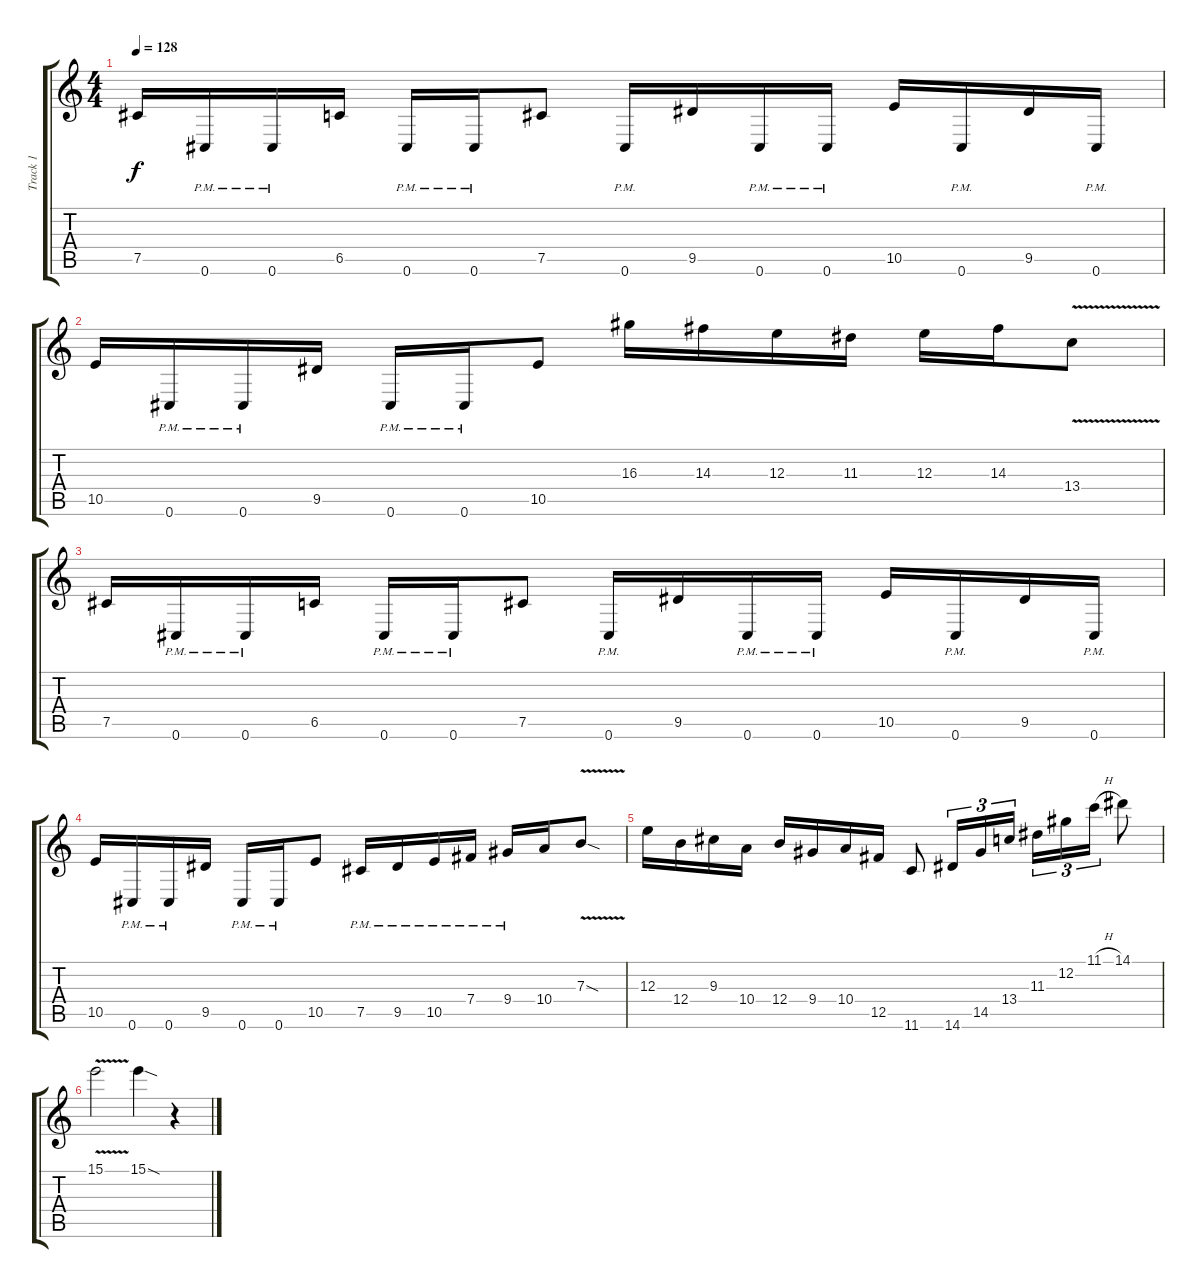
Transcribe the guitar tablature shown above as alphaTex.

\track ("Track 1" "Track 1") {instrument distortionguitar}
\staff {score tabs}
\tuning (Db4 Ab3 E3 B2 Gb2 Db2) {hide}
\ts (4 4)
\tempo 128
\clef g2
\ks c
7.5.16{dy f} 0.6{pm}.16 0.6{pm}.16 6.5.16 0.6{pm}.16 0.6{pm}.16 7.5.8 0.6{pm}.16 9.5.16 0.6{pm}.16 0.6{pm}.16 10.5.16 0.6{pm}.16 9.5.16 0.6{pm}.16 |
10.5.16 0.6{pm}.16 0.6{pm}.16 9.5.16 0.6{pm}.16 0.6{pm}.16 10.5.8 16.3.16 14.3.16 12.3.16 11.3.16 12.3.16 14.3.16 13.4{v}.8 |
7.5.16 0.6{pm}.16 0.6{pm}.16 6.5.16 0.6{pm}.16 0.6{pm}.16 7.5.8 0.6{pm}.16 9.5.16 0.6{pm}.16 0.6{pm}.16 10.5.16 0.6{pm}.16 9.5.16 0.6{pm}.16 |
10.5.16 0.6{pm}.16 0.6{pm}.16 9.5.16 0.6{pm}.16 0.6{pm}.16 10.5.8 7.5{pm}.16 9.5{pm}.16 10.5{pm}.16 7.4{pm}.16 9.4{pm}.16 10.4.16 7.3{v sod}.8 |
12.3.16 12.4.16 9.3.16 10.4.16 12.4.16 9.4.16 10.4.16 12.5.16 11.6.8 14.6.16{tu (3 2)} 14.5.16{tu (3 2)} 13.4.16{tu (3 2)} 11.3.16{tu (3 2)} 12.2.16{tu (3 2)} 11.1{h}.16{tu (3 2)} 14.1.8 |
15.1{v}.2 15.1{sod}.4 r.4
